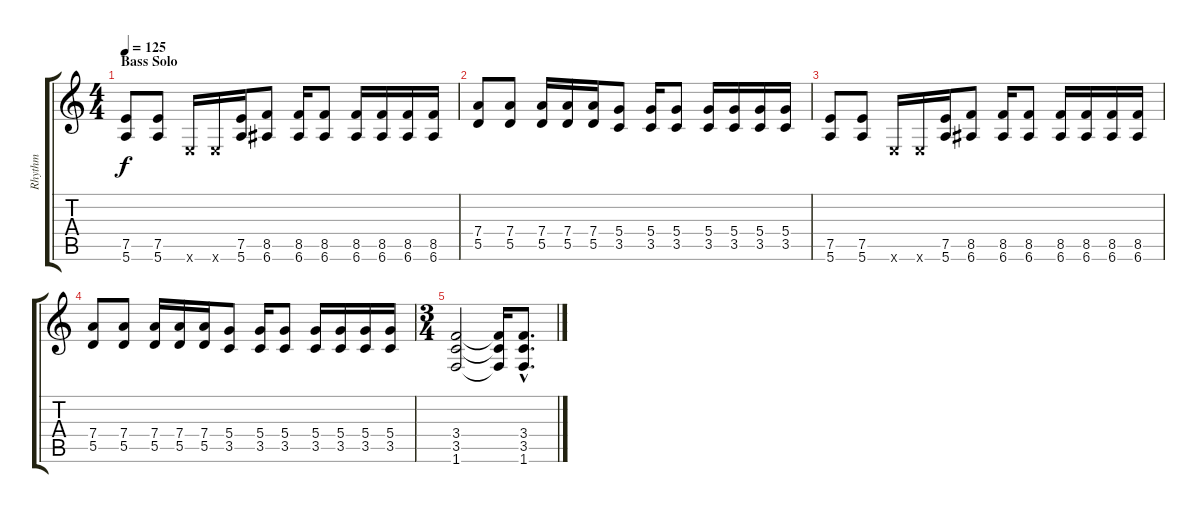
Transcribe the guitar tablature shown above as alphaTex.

\track ("Rhythm" "Rhythm") {instrument distortionguitar}
\staff {score tabs}
\tuning (E4 B3 G3 D3 A2 E2) {hide}
\ts (4 4)
\section ("" "Bass Solo")
\tempo 125
\clef g2
\ks c
(7.5 5.6).8{dy f} (7.5 5.6).8 0.6{x}.16 0.6{x}.16 (7.5 5.6).16 (8.5 6.6).8 (8.5 6.6).16 (8.5 6.6).8 (8.5 6.6).16 (8.5 6.6).16 (8.5 6.6).16 (8.5 6.6).16 |
(7.4 5.5).8 (7.4 5.5).8 (7.4 5.5).16 (7.4 5.5).16 (7.4 5.5).16 (5.4 3.5).8 (5.4 3.5).16 (5.4 3.5).8 (5.4 3.5).16 (5.4 3.5).16 (5.4 3.5).16 (5.4 3.5).16 |
(7.5 5.6).8 (7.5 5.6).8 0.6{x}.16 0.6{x}.16 (7.5 5.6).16 (8.5 6.6).8 (8.5 6.6).16 (8.5 6.6).8 (8.5 6.6).16 (8.5 6.6).16 (8.5 6.6).16 (8.5 6.6).16 |
(7.4 5.5).8 (7.4 5.5).8 (7.4 5.5).16 (7.4 5.5).16 (7.4 5.5).16 (5.4 3.5).8 (5.4 3.5).16 (5.4 3.5).8 (5.4 3.5).16 (5.4 3.5).16 (5.4 3.5).16 (5.4 3.5).16 |
\ts (3 4)
(3.4 3.5 1.6).2 (3.4{t} 3.5{t} 1.6{t}).16 (3.4{hac} 3.5{hac} 1.6{hac}).8{d}
